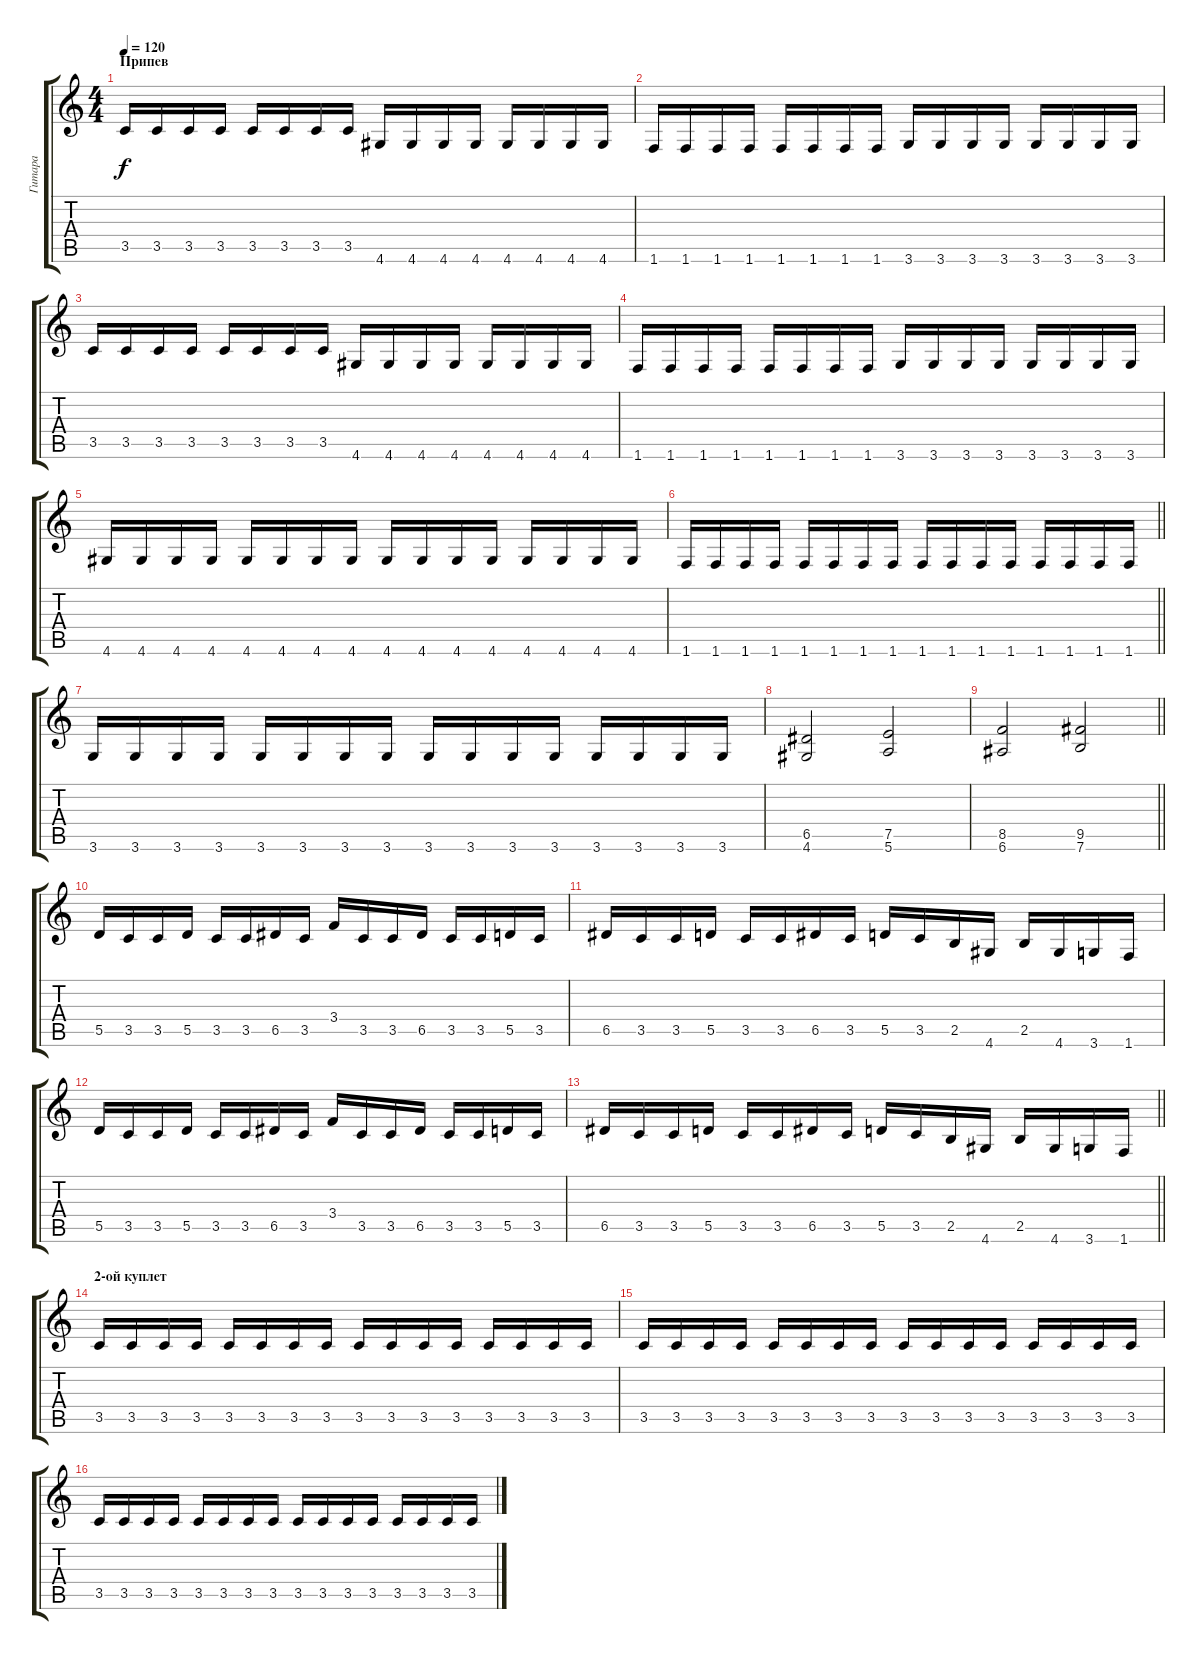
\track ("Гитара" "Гитара") {instrument distortionguitar}
\staff {score tabs}
\tuning (E4 B3 G3 D3 A2 E2) {hide}
\ts (4 4)
\section ("" "Припев")
\tempo 120
\clef g2
\ks c
3.5.16{dy f} 3.5.16 3.5.16 3.5.16 3.5.16 3.5.16 3.5.16 3.5.16 4.6.16 4.6.16 4.6.16 4.6.16 4.6.16 4.6.16 4.6.16 4.6.16 |
1.6.16 1.6.16 1.6.16 1.6.16 1.6.16 1.6.16 1.6.16 1.6.16 3.6.16 3.6.16 3.6.16 3.6.16 3.6.16 3.6.16 3.6.16 3.6.16 |
3.5.16 3.5.16 3.5.16 3.5.16 3.5.16 3.5.16 3.5.16 3.5.16 4.6.16 4.6.16 4.6.16 4.6.16 4.6.16 4.6.16 4.6.16 4.6.16 |
1.6.16 1.6.16 1.6.16 1.6.16 1.6.16 1.6.16 1.6.16 1.6.16 3.6.16 3.6.16 3.6.16 3.6.16 3.6.16 3.6.16 3.6.16 3.6.16 |
4.6.16 4.6.16 4.6.16 4.6.16 4.6.16 4.6.16 4.6.16 4.6.16 4.6.16 4.6.16 4.6.16 4.6.16 4.6.16 4.6.16 4.6.16 4.6.16 |
\barLineRight lightlight
1.6.16 1.6.16 1.6.16 1.6.16 1.6.16 1.6.16 1.6.16 1.6.16 1.6.16 1.6.16 1.6.16 1.6.16 1.6.16 1.6.16 1.6.16 1.6.16 |
3.6.16 3.6.16 3.6.16 3.6.16 3.6.16 3.6.16 3.6.16 3.6.16 3.6.16 3.6.16 3.6.16 3.6.16 3.6.16 3.6.16 3.6.16 3.6.16 |
(6.5 4.6).2 (7.5 5.6).2 |
\barLineRight lightlight
(8.5 6.6).2 (9.5 7.6).2 |
5.5.16 3.5.16 3.5.16 5.5.16 3.5.16 3.5.16 6.5.16 3.5.16 3.4.16 3.5.16 3.5.16 6.5.16 3.5.16 3.5.16 5.5.16 3.5.16 |
6.5.16 3.5.16 3.5.16 5.5.16 3.5.16 3.5.16 6.5.16 3.5.16 5.5.16 3.5.16 2.5.16 4.6.16 2.5.16 4.6.16 3.6.16 1.6.16 |
5.5.16 3.5.16 3.5.16 5.5.16 3.5.16 3.5.16 6.5.16 3.5.16 3.4.16 3.5.16 3.5.16 6.5.16 3.5.16 3.5.16 5.5.16 3.5.16 |
\barLineRight lightlight
6.5.16 3.5.16 3.5.16 5.5.16 3.5.16 3.5.16 6.5.16 3.5.16 5.5.16 3.5.16 2.5.16 4.6.16 2.5.16 4.6.16 3.6.16 1.6.16 |
\section ("" "2-ой куплет")
3.5.16 3.5.16 3.5.16 3.5.16 3.5.16 3.5.16 3.5.16 3.5.16 3.5.16 3.5.16 3.5.16 3.5.16 3.5.16 3.5.16 3.5.16 3.5.16 |
3.5.16 3.5.16 3.5.16 3.5.16 3.5.16 3.5.16 3.5.16 3.5.16 3.5.16 3.5.16 3.5.16 3.5.16 3.5.16 3.5.16 3.5.16 3.5.16 |
3.5.16 3.5.16 3.5.16 3.5.16 3.5.16 3.5.16 3.5.16 3.5.16 3.5.16 3.5.16 3.5.16 3.5.16 3.5.16 3.5.16 3.5.16 3.5.16
